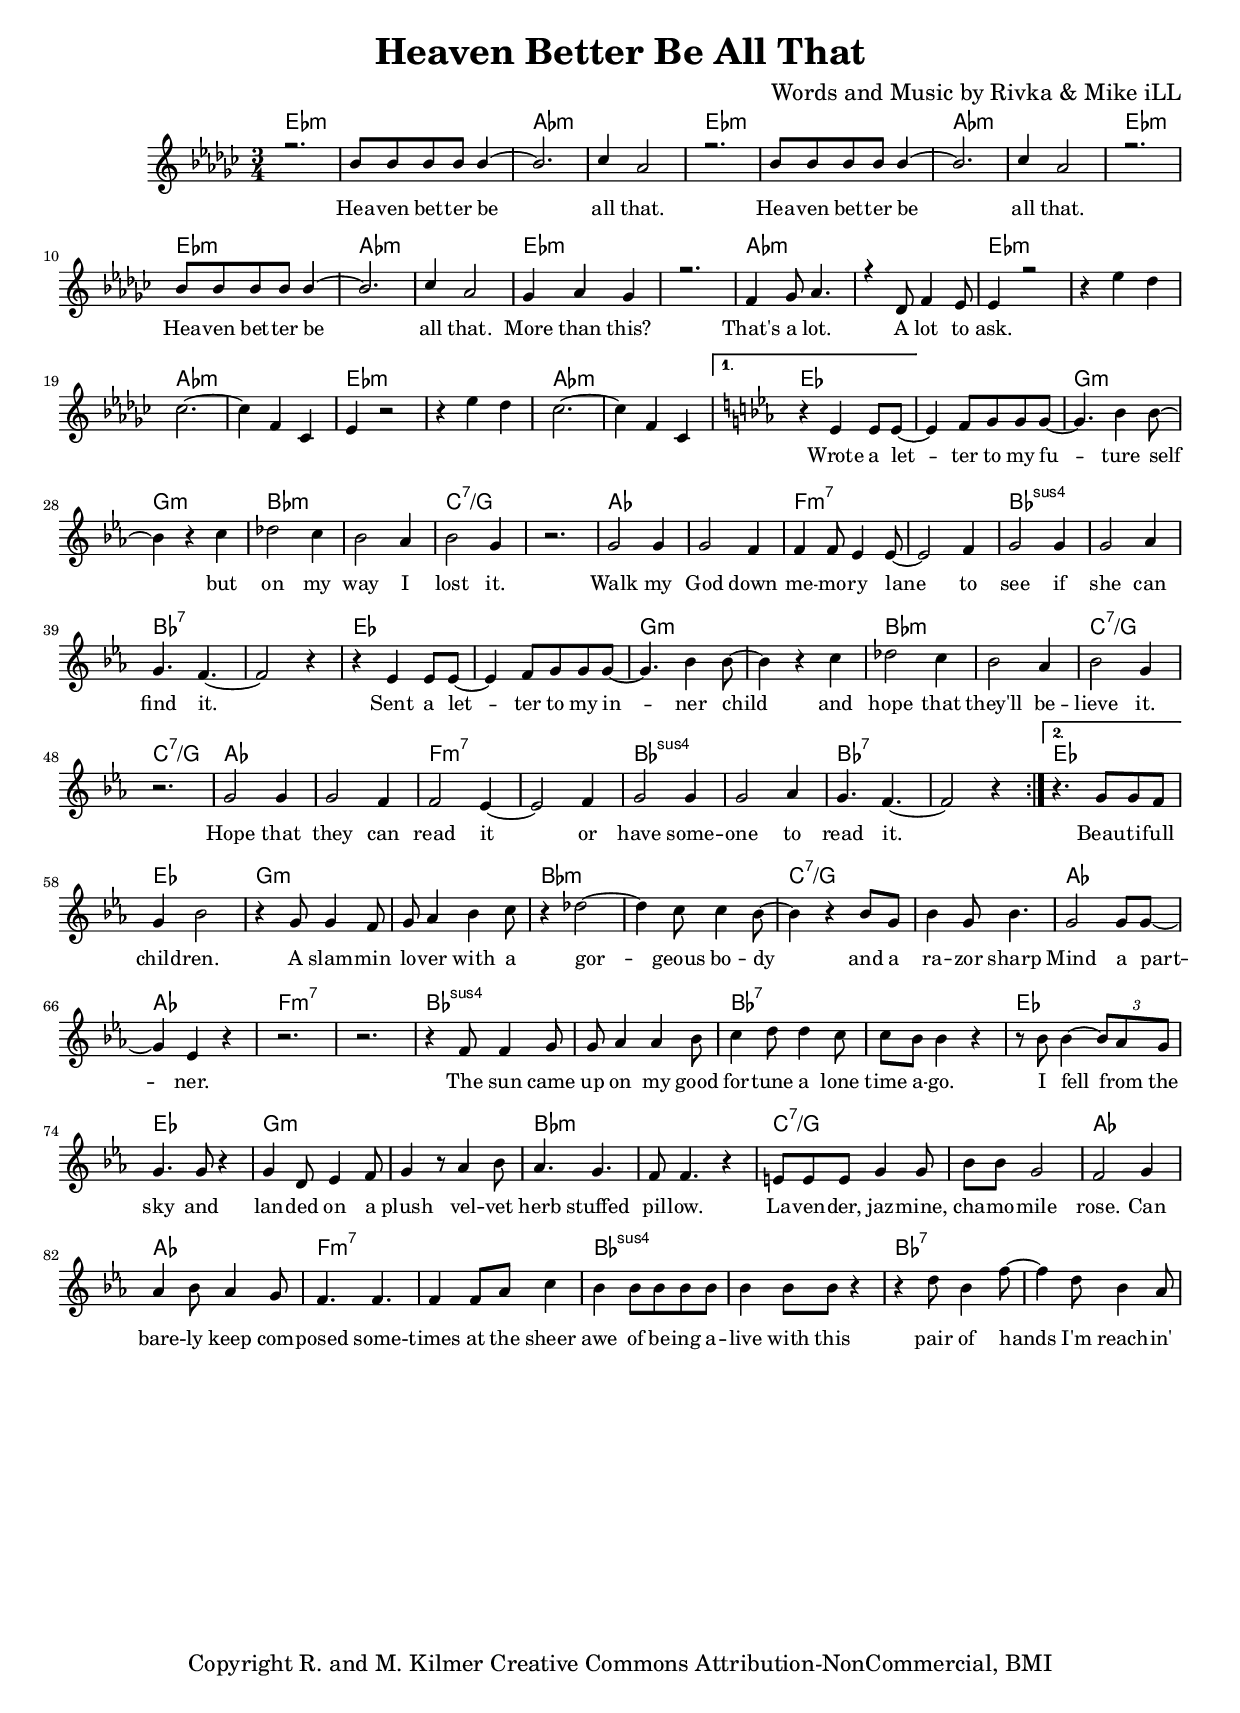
\version "2.19.45"
\paper{ print-page-number = ##f bottom-margin = 0.5\in }

\header {
  title = "Heaven Better Be All That"
  composer = "Words and Music by Rivka & Mike iLL"
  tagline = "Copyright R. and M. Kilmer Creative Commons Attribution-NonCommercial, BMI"
}

melody = \relative c'' {
  \clef treble
  \key ees \minor
  \time 3/4 
  \set Score.voltaSpannerDuration = #(ly:make-moment 6/8)
  #(ly:expect-warning "cannot end volta") 
   \repeat volta 2 {
   \new Voice = "chorus" {
     \voiceOne
     r2. | bes8 bes bes bes bes4~ | bes2. | ces4 aes2 | % Heaven better
			r2. | bes8 bes bes bes bes4~ | bes2. | ces4 aes2 |
			r2. | bes8 bes bes bes bes4~ | bes2. | ces4 aes2 |
			ges4 aes ges4 | r2. | f4 ges8 aes4. | r4 des,8 f4 ees8 | % That's a lot ... a lot to
			ees4 r2 |
		}
		r4 ees' des | ces2.~ | ces4 f, ces | % ask.
		ees4 r2 | r4 ees' des | ces2.~ | ces4 f, ces | 
 }
 \alternative {
   \new Voice = "verse" {
   \key ees \major
    	r4 ees4 ees8 ees~ | ees4 f8 g g g8~ | g4. bes4 bes8~ | bes4 r c | % Wrote a letter ... but
		des2 c4 | bes2 aes4 | bes2 g4 | r2. | % on my way I lost it
		g2 g4 | g2 f4 | f4 f8 ees4 ees8~ | ees2 f4 | % Walk my god down memory lane to
		g2 g4 | g2 aes4 | g4. f4.~ | f2 r4 | % see if she can smell it
		r4 ees4 ees8 ees~ | ees4 f8 g g g8~ | g4. bes4 bes8~ | bes4 r c | % Sent a letter ... and
		des2 c4 | bes2 aes4 | bes2 g4 | r2. | % hope that they'll believe it
		g2 g4 | g2 f4 | f2 ees4~ | ees2 f4 | % Hope that they can read it or
		g2 g4 | g2 aes4 | g4. f4.~ | f2 r4 |  % have someone to read it
		
		% g2 g4 | g ees8 g4 g8~ | g4 g8 g4 bes8~ | bes4. bes8 bes bes | % signs and symbols ... stars even with
		% c4 c8 des4 c8~ | c4 r bes | bes bes8 bes4 bes8~| bes4 bes8 bes aes g | % empty accounts of ... even when re-
		% g4. ees4 ees8~ | ees4 r g | bes8 bes4 bes bes8 | bes4 r c | % ligeous sorts come ... with
		% ees4. ees8 ees ees~ | ees4( d8) c4 bes8 | c d8 c4 bes~ | bes4 bes8 bes bes4 | % dark explanations .. thoughts I'm thinkin'
   }
   \context Voice = "verse" {
     	r4. g8 g f | g4 bes2 | r4 g8 g4 f8 | g aes4 bes c8 | % Beautiful children ... with a
		r4 des2~ | des4 c8 c4 bes8~ | bes4 r bes8 g | bes4 g8 bes4. | % Gorgeous body and a razor sharp
		g2 g8 g~ | g4 ees r | r2. | r | % Mind a partner
		r4 f8 f4 g8 | g aes4 aes bes8 | c4 d8 d4 c8 | c bes bes4 r | % The sun came up ... time ago
		r8 bes bes4~ \tuplet 3/2 {bes8 aes g} | g4. g8 r4 | g d8 ees4 f8 | g4 r8 aes4 bes8 | % I fell from the sky ... velvet
		aes4. g | f8 f4. r4 | e8 e e g4 g8 | bes bes g2 | % herb stuffed ... chamomile
		f2 g4 | aes bes8 aes4 g8 | f4. f | f4 f8 aes c4 | % rose can barely ... sheer
		bes4 bes8 bes bes bes | bes4 bes8 bes r4 | r d8 bes4 f'8~ | f4 d8 bes4 aes8 | % awe of ... think -- in'
   		}
	}
}


chorus_text =  \lyricmode {
	Hea -- ven bet -- ter be all that.
	Hea -- ven bet -- ter be all that.
	Hea -- ven bet -- ter be all that.
	More than this? That's a lot. A lot to ask.
}

verse_text =  \lyricmode {

	Wrote a let -- ter to my fu -- ture self but
	on my way I lost it.
	Walk my God down me -- mo -- ry lane to
	see if she can find it.
	Sent a let -- ter to my in -- ner child and
	hope that they'll be -- lieve it.
	Hope that they can read it or
	have some -- one to read it.
	
	Beau -- ti -- full child -- ren. A slam -- min lo -- ver with a
	gor -- geous bo -- dy and a ra -- zor sharp
	Mind a part -- ner.
	The sun came up on my good for -- tune a lone time a -- go.
	I fell from the sky and lan -- ded on a plush vel -- vet
	herb stuffed pil -- low. La -- ven -- der, jaz -- mine, cha -- mo -- mile
	rose. Can bare -- ly keep com -- posed some -- times at the sheer
	awe of be -- ing a -- live with this pair of hands I'm reach -- in'
	
	% signs and sym -- bols and reach for the clouds e -- ven with
	% emp -- ty ac -- counts of va -- ri -- ous sorts e -- ven when re --
	% li -- geous sorts come call -- ing at the door with
	% dark exp -- la -- na -- tions and fore -- bod -- ing thoughts I'm think -- in'
	
	
}

harmonies = \chordmode {
  	ees2.:m | ees:m | aes:m | aes:m |
  	ees2.:m | ees:m | aes:m | aes:m |
	ees2.:m | ees:m | aes:m | aes:m |
	ees2.:m | ees:m | aes:m | aes:m |
	ees2.:m | ees:m | aes:m | aes:m |
	ees2.:m | ees:m | aes:m | aes:m |
	
	ees | ees | g:m | g:m |
	bes:m | bes:m | c:7/g | c:7/g |
	aes | aes | f:m7 | f:m7 |
	bes:sus4 | bes:sus4 | bes:7 | bes:7 |
	ees | ees | g:m | g:m |
	bes:m | bes:m | c:7/g | c:7/g |
	aes | aes | f:m7 | f:m7 |
	bes:sus4 | bes:sus4 | bes:7 | bes:7 |
	
	ees | ees | g:m | g:m |
	bes:m | bes:m | c:7/g | c:7/g |
	aes | aes | f:m7 | f:m7 |
	bes:sus4 | bes:sus4 | bes:7 | bes:7 |
	ees | ees | g:m | g:m |
	bes:m | bes:m | c:7/g | c:7/g |
	aes | aes | f:m7 | f:m7 |
	bes:sus4 | bes:sus4 | bes:7 | bes:7 |
}

\score {
  <<
    \new ChordNames {
      \set chordChanges = ##t
      \harmonies
    }
    \new Staff  {
    <<
    	\new Voice = "upper" { \melody }
    >>
  	}
  	\new Lyrics \lyricsto "chorus" \chorus_text
  	\new Lyrics \lyricsto "verse" \verse_text
  >>
  
  
  \layout { 
   #(layout-set-staff-size 16)
   }
  \midi { 
  	\tempo 4 = 125
  }
  
}

%Additional Verses
\markup \fill-line {
\column {
""


" "
  }
}

